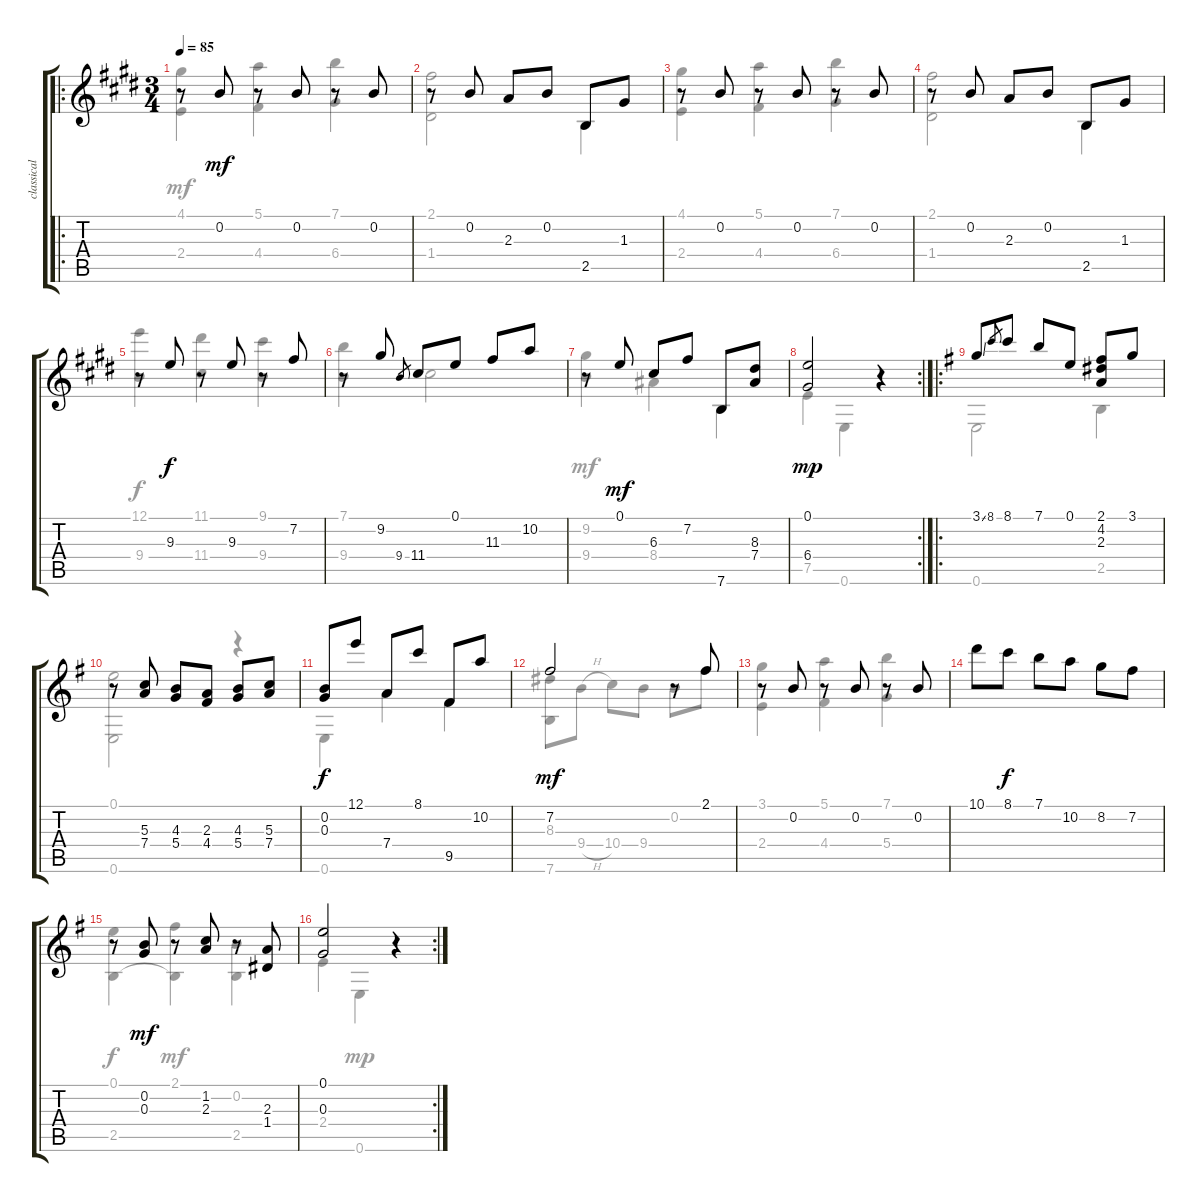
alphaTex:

\track ("classical guitar" "classical ") {instrument acousticguitarnylon}
\staff {score tabs}
\tuning (E4 B3 G3 D3 A2 E2) {hide}
\voice
\ro
\ts (3 4)
\tempo 85
\clef g2
\ks e
r.8{dy mf instrument acousticguitarnylon} 0.2.8 r.8 0.2.8 r.8 0.2.8 |
\ks c#minor
r.8 0.2.8 2.3.8 0.2.8 2.5.8 1.3.8 |
r.8 0.2.8 r.8 0.2.8 r.8 0.2.8 |
r.8 0.2.8 2.3.8 0.2.8 2.5.8 1.3.8 |
\ks e
r.8 9.3.8{dy f} r.8 9.3.8 r.8 7.2.8 |
\ks c#minor
r.8 9.2.8 9.4.8{gr} 11.4.8 0.1.8 11.3.8 10.2.8 |
r.8 0.1.8{dy mf} 6.3.8 7.2.8 7.6.8 (8.3 7.4).8 |
\rc 2
(0.1 6.4).2{dy mp} r.4 |
\ro
\ks g
3.1{ss}.8 8.1.8{gr} 8.1.8 7.1.8 0.1.8 (2.1 4.2 2.3).8 3.1.8 |
r.8 (5.3 7.4).8 (4.3 5.4).8 (2.3 4.4).8 (4.3 5.4).8 (5.3 7.4).8 |
(0.2 0.3).8{dy f} 12.1.8 7.4.8 8.1.8 9.5.8 10.2.8 |
7.2.2{dy mf} r.8 2.1.8 |
r.8 0.2.8 r.8 0.2.8 r.8 0.2.8 |
10.1.8 8.1.8{dy f} 7.1.8 10.2.8 8.2.8 7.2.8 |
r.8 (0.2 0.3).8{dy mf} r.8 (1.2 2.3).8 r.8 (2.3 1.4).8 |
\rc 2
(0.1 0.3).2 r.4
\voice
\clef g2
\ottava regular
\simile none
\ks e
(4.1 2.4).4{dy mf} (5.1 4.4).4 (7.1 6.4).4 |
\ks c#minor
(2.1 1.4).2 2.5.4 |
(4.1 2.4).4 (5.1 4.4).4 (7.1 6.4).4 |
(2.1 1.4).2 2.5.4 |
\ks e
(12.1 9.4).4{dy f} (11.1 11.4).4 (9.1 9.4).4 |
\ks c#minor
(7.1 9.4).4 11.4.2 |
(9.2 9.4).4{dy mf} 8.4.4 7.6.4 |
7.5.4{dy mp} 0.6.4 r.4 |
\ks g
0.6.2 2.5.4 |
(0.1 0.6).2 r.4 |
0.6.4{dy f} 7.4.4 9.5.4 |
(8.3 7.6).8{dy mf} 9.4{h}.8 10.4.8 9.4.8 0.2.8 2.1.8 |
(3.1 2.4).4 (5.1 4.4).4 (7.1 5.4).4 |
|
(0.1 2.5).4{dy f} (2.1 2.5{t}).4{dy mf} (0.2 2.5).4 |
2.4.4 0.6.4{dy mp} r.4
